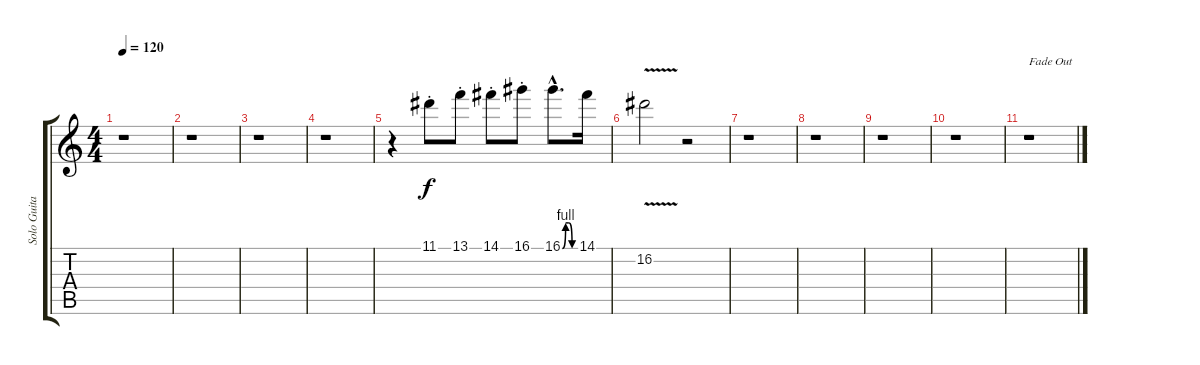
\track ("Solo Guitar" "Solo Guita") {instrument distortionguitar}
\staff {score tabs}
\tuning (E4 B3 G3 D3 A2 E2) {hide}
\ts (4 4)
\tempo 120
\clef g2
\ks c
r.1{dy f} |
r.1 |
r.1 |
r.1 |
r.4 11.1{st}.8 13.1{st}.8 14.1{st}.8 16.1{st}.8 16.1{be (custom 0 0 15 4 30 4 45 0 60 0) hac}.8{d} 14.1.16 |
16.2{v}.2 r.2 |
r.1 |
r.1 |
r.1 |
r.1 |
r.1{txt "Fade Out"}
